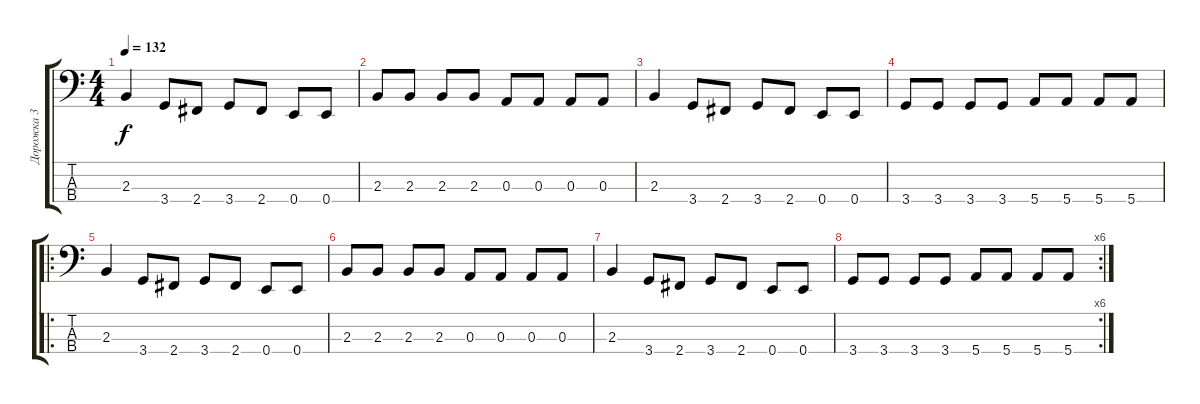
\track ("Дорожка 3" "Дорожка 3") {instrument electricbasspick}
\staff {score tabs}
\tuning (G2 D2 A1 E1) {hide}
\ts (4 4)
\tempo 132
\clef f4
\ks c
2.3.4{dy f} 3.4.8 2.4.8 3.4.8 2.4.8 0.4.8 0.4.8 |
2.3.8 2.3.8 2.3.8 2.3.8 0.3.8 0.3.8 0.3.8 0.3.8 |
2.3.4 3.4.8 2.4.8 3.4.8 2.4.8 0.4.8 0.4.8 |
3.4.8 3.4.8 3.4.8 3.4.8 5.4.8 5.4.8 5.4.8 5.4.8 |
\ro
2.3.4 3.4.8 2.4.8 3.4.8 2.4.8 0.4.8 0.4.8 |
2.3.8 2.3.8 2.3.8 2.3.8 0.3.8 0.3.8 0.3.8 0.3.8 |
2.3.4 3.4.8 2.4.8 3.4.8 2.4.8 0.4.8 0.4.8 |
\rc 6
3.4.8 3.4.8 3.4.8 3.4.8 5.4.8 5.4.8 5.4.8 5.4.8
